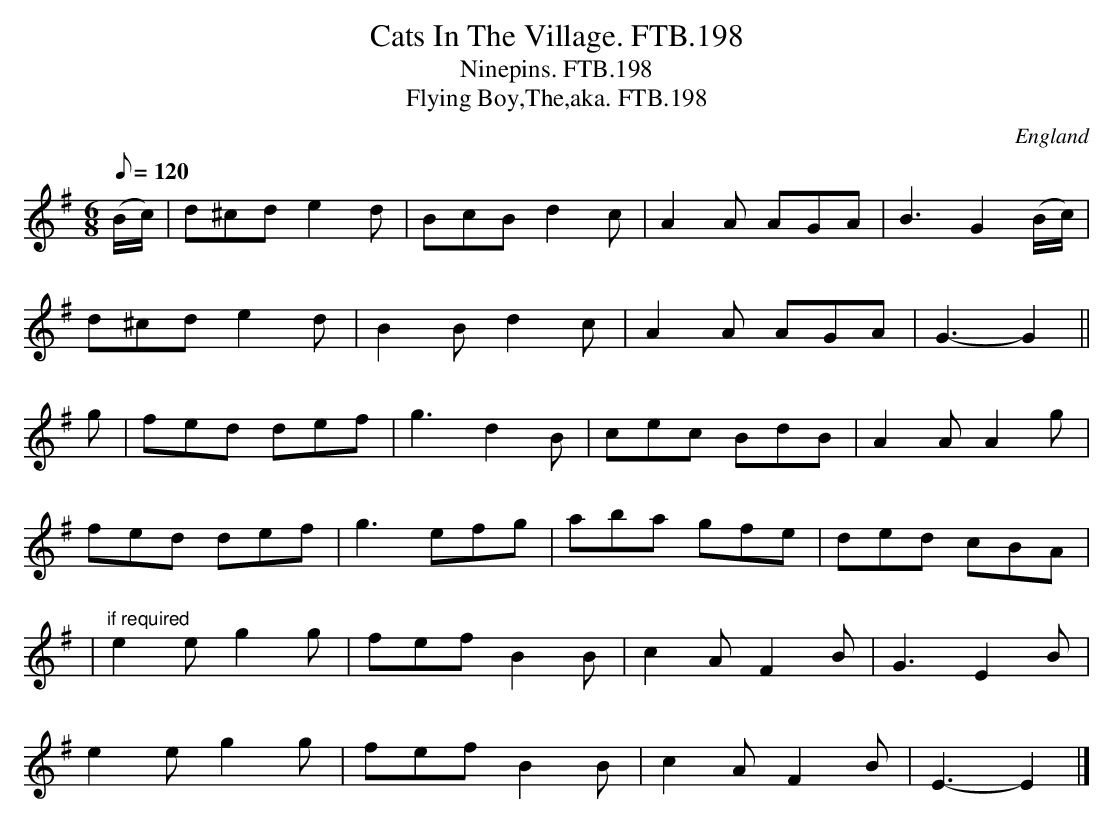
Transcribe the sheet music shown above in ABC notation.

X:1
T:Cats In The Village. FTB.198
T:Ninepins. FTB.198
T:Flying Boy,The,aka. FTB.198
M:6/8
L:1/8
Q:120
O:England
K:G major
(B/c/)|d^cde2d|BcBd2c|A2A AGA|B3G2(B/c/)|
d^cde2d|B2Bd2c|A2A AGA|G3-G2||
g|fed def|g3d2B|cec BdB|A2AA2g|
fed def|g3efg|aba gfe|ded cBA|
|"if required"e2eg2g|fefB2B|c2AF2B|G3E2B|
e2eg2g|fefB2B|c2AF2B|E3-E2|]
